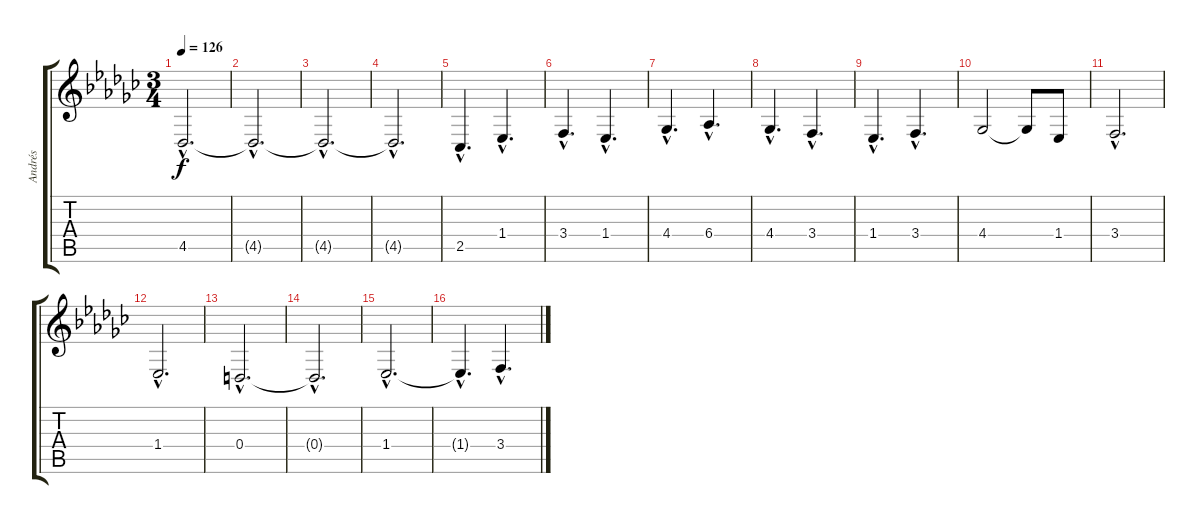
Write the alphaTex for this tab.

\track ("Andrés" "Andrés") {instrument flute}
\staff {score tabs}
\tuning (E4 B3 G3 D3 A2 E2) {hide}
\ts (3 4)
\tempo 126
\clef g2
\ks ebminor
4.5{hac}.2{d dy f} |
4.5{hac t}.2{d} |
4.5{hac t}.2{d} |
4.5{hac t}.2{d} |
2.5{hac}.4{d} 1.4{hac}.4{d} |
3.4{hac}.4{d} 1.4{hac}.4{d} |
4.4{hac}.4{d} 6.4{hac}.4{d} |
4.4{hac}.4{d} 3.4{hac}.4{d} |
1.4{hac}.4{d} 3.4{hac}.4{d} |
4.4.2 4.4{t}.8 1.4.8 |
3.4{hac}.2{d} |
1.4{hac}.2{d} |
0.4{hac}.2{d} |
0.4{hac t}.2{d} |
1.4{hac}.2{d} |
1.4{hac t}.4{d} 3.4{hac}.4{d}
